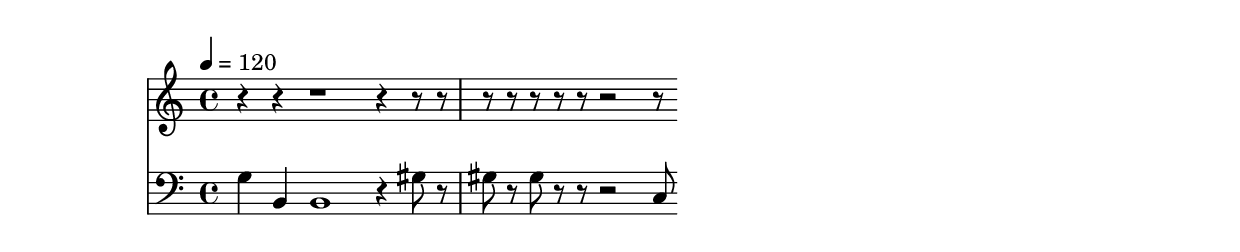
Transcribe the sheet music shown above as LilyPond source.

\version "2.24.1"

bassnotes =
{
   \set Score.skipBars = ##t
   \time 4/4
   \tempo 4 = 120
   \clef bass
g4 b,4 b,1 r4 gis8 r8 gis8 r8 gis8 r8 r8 r2 c8 
}

treblenotes =
{
   \set Score.skipBars = ##t
   \time 4/4
   \tempo 4 = 120
   \clef treble
r4 r4 r1 r4 r8 r8 r8 r8 r8 r8 r8 r2 r8 
}

<<
   \new Staff \treblenotes
   \new Staff \bassnotes
>>
